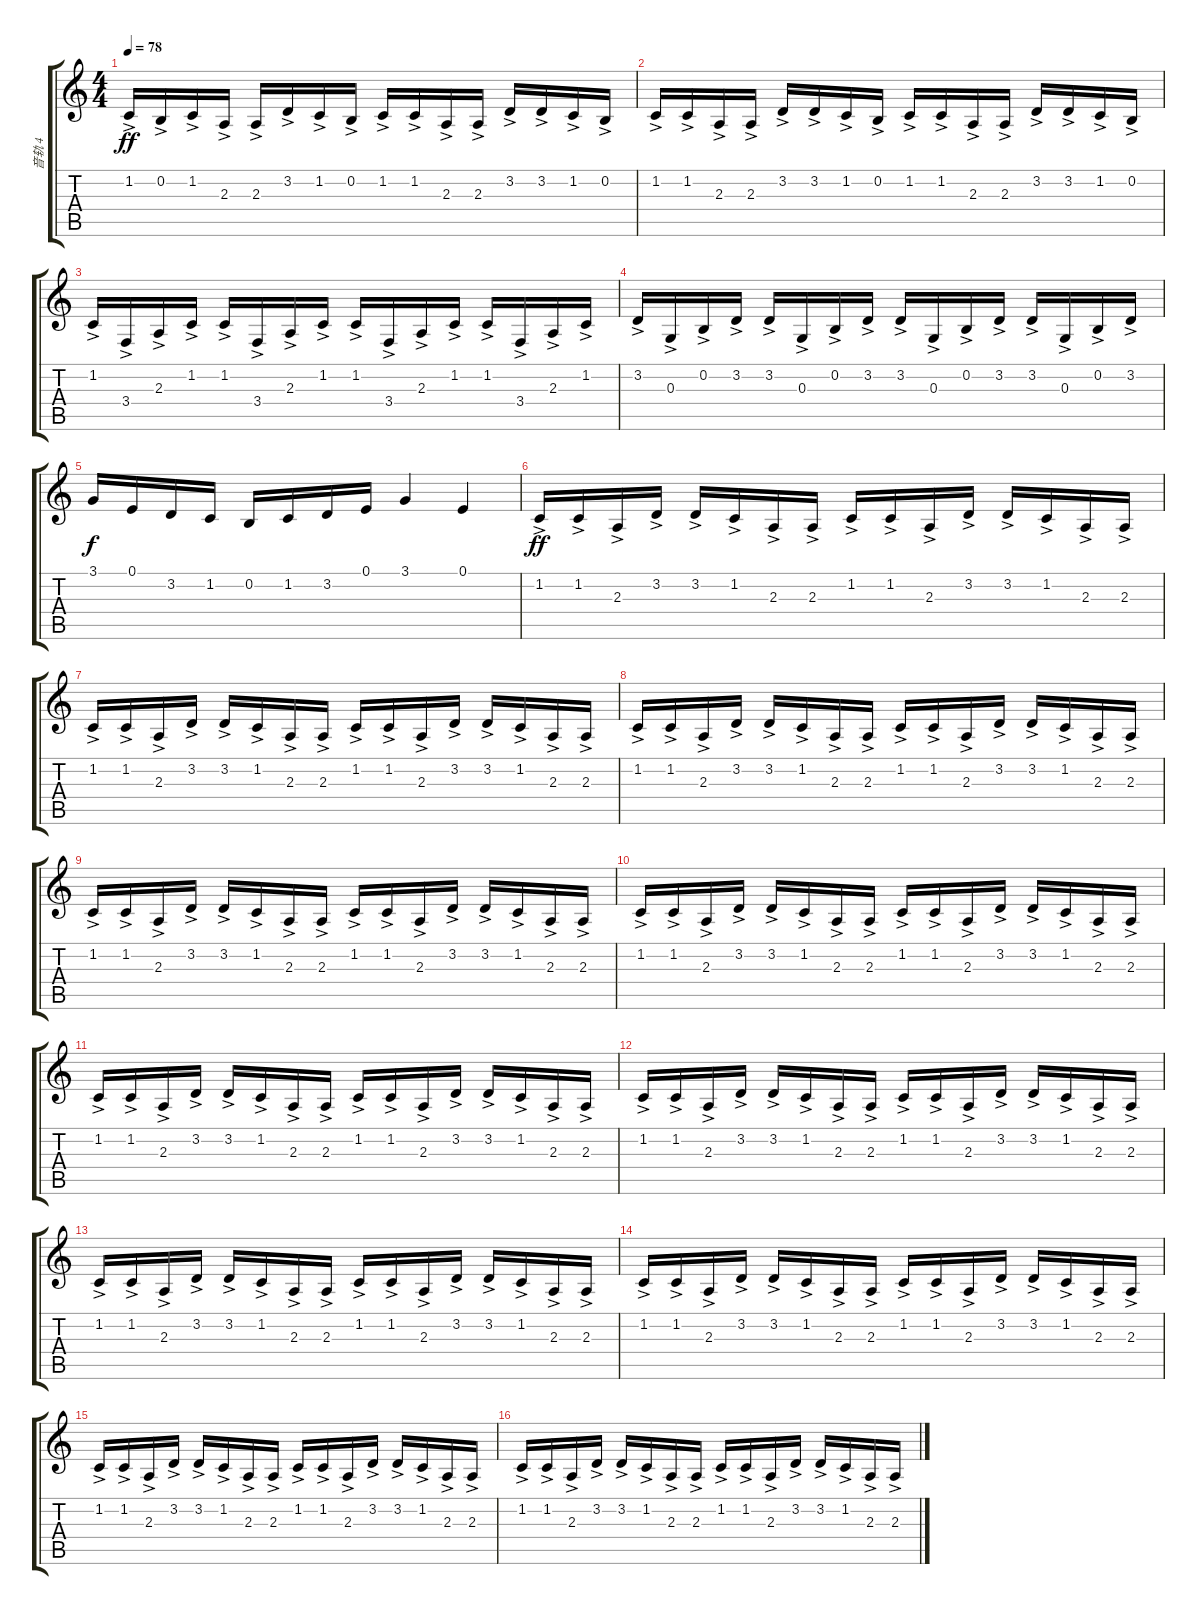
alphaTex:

\track ("音轨 4" "音轨 4") {instrument electricpiano1}
\staff {score tabs}
\tuning (E4 B3 G3 D3 A2 E2) {hide}
\ts (4 4)
\tempo 78
\clef g2
\ks c
1.2{ac}.16{dy ff} 0.2{ac}.16 1.2{ac}.16 2.3{ac}.16 2.3{ac}.16 3.2{ac}.16 1.2{ac}.16 0.2{ac}.16 1.2{ac}.16 1.2{ac}.16 2.3{ac}.16 2.3{ac}.16 3.2{ac}.16 3.2{ac}.16 1.2{ac}.16 0.2{ac}.16 |
1.2{ac}.16 1.2{ac}.16 2.3{ac}.16 2.3{ac}.16 3.2{ac}.16 3.2{ac}.16 1.2{ac}.16 0.2{ac}.16 1.2{ac}.16 1.2{ac}.16 2.3{ac}.16 2.3{ac}.16 3.2{ac}.16 3.2{ac}.16 1.2{ac}.16 0.2{ac}.16 |
1.2{ac}.16 3.4{ac}.16 2.3{ac}.16 1.2{ac}.16 1.2{ac}.16 3.4{ac}.16 2.3{ac}.16 1.2{ac}.16 1.2{ac}.16 3.4{ac}.16 2.3{ac}.16 1.2{ac}.16 1.2{ac}.16 3.4{ac}.16 2.3{ac}.16 1.2{ac}.16 |
3.2{ac}.16 0.3{ac}.16 0.2{ac}.16 3.2{ac}.16 3.2{ac}.16 0.3{ac}.16 0.2{ac}.16 3.2{ac}.16 3.2{ac}.16 0.3{ac}.16 0.2{ac}.16 3.2{ac}.16 3.2{ac}.16 0.3{ac}.16 0.2{ac}.16 3.2{ac}.16 |
3.1.16{dy f} 0.1.16 3.2.16 1.2.16 0.2.16 1.2.16 3.2.16 0.1.16 3.1.4 0.1.4 |
1.2{ac}.16{dy ff} 1.2{ac}.16 2.3{ac}.16 3.2{ac}.16 3.2{ac}.16 1.2{ac}.16 2.3{ac}.16 2.3{ac}.16 1.2{ac}.16 1.2{ac}.16 2.3{ac}.16 3.2{ac}.16 3.2{ac}.16 1.2{ac}.16 2.3{ac}.16 2.3{ac}.16 |
1.2{ac}.16 1.2{ac}.16 2.3{ac}.16 3.2{ac}.16 3.2{ac}.16 1.2{ac}.16 2.3{ac}.16 2.3{ac}.16 1.2{ac}.16 1.2{ac}.16 2.3{ac}.16 3.2{ac}.16 3.2{ac}.16 1.2{ac}.16 2.3{ac}.16 2.3{ac}.16 |
1.2{ac}.16 1.2{ac}.16 2.3{ac}.16 3.2{ac}.16 3.2{ac}.16 1.2{ac}.16 2.3{ac}.16 2.3{ac}.16 1.2{ac}.16 1.2{ac}.16 2.3{ac}.16 3.2{ac}.16 3.2{ac}.16 1.2{ac}.16 2.3{ac}.16 2.3{ac}.16 |
1.2{ac}.16 1.2{ac}.16 2.3{ac}.16 3.2{ac}.16 3.2{ac}.16 1.2{ac}.16 2.3{ac}.16 2.3{ac}.16 1.2{ac}.16 1.2{ac}.16 2.3{ac}.16 3.2{ac}.16 3.2{ac}.16 1.2{ac}.16 2.3{ac}.16 2.3{ac}.16 |
1.2{ac}.16 1.2{ac}.16 2.3{ac}.16 3.2{ac}.16 3.2{ac}.16 1.2{ac}.16 2.3{ac}.16 2.3{ac}.16 1.2{ac}.16 1.2{ac}.16 2.3{ac}.16 3.2{ac}.16 3.2{ac}.16 1.2{ac}.16 2.3{ac}.16 2.3{ac}.16 |
1.2{ac}.16 1.2{ac}.16 2.3{ac}.16 3.2{ac}.16 3.2{ac}.16 1.2{ac}.16 2.3{ac}.16 2.3{ac}.16 1.2{ac}.16 1.2{ac}.16 2.3{ac}.16 3.2{ac}.16 3.2{ac}.16 1.2{ac}.16 2.3{ac}.16 2.3{ac}.16 |
1.2{ac}.16 1.2{ac}.16 2.3{ac}.16 3.2{ac}.16 3.2{ac}.16 1.2{ac}.16 2.3{ac}.16 2.3{ac}.16 1.2{ac}.16 1.2{ac}.16 2.3{ac}.16 3.2{ac}.16 3.2{ac}.16 1.2{ac}.16 2.3{ac}.16 2.3{ac}.16 |
1.2{ac}.16 1.2{ac}.16 2.3{ac}.16 3.2{ac}.16 3.2{ac}.16 1.2{ac}.16 2.3{ac}.16 2.3{ac}.16 1.2{ac}.16 1.2{ac}.16 2.3{ac}.16 3.2{ac}.16 3.2{ac}.16 1.2{ac}.16 2.3{ac}.16 2.3{ac}.16 |
1.2{ac}.16 1.2{ac}.16 2.3{ac}.16 3.2{ac}.16 3.2{ac}.16 1.2{ac}.16 2.3{ac}.16 2.3{ac}.16 1.2{ac}.16 1.2{ac}.16 2.3{ac}.16 3.2{ac}.16 3.2{ac}.16 1.2{ac}.16 2.3{ac}.16 2.3{ac}.16 |
1.2{ac}.16 1.2{ac}.16 2.3{ac}.16 3.2{ac}.16 3.2{ac}.16 1.2{ac}.16 2.3{ac}.16 2.3{ac}.16 1.2{ac}.16 1.2{ac}.16 2.3{ac}.16 3.2{ac}.16 3.2{ac}.16 1.2{ac}.16 2.3{ac}.16 2.3{ac}.16 |
1.2{ac}.16 1.2{ac}.16 2.3{ac}.16 3.2{ac}.16 3.2{ac}.16 1.2{ac}.16 2.3{ac}.16 2.3{ac}.16 1.2{ac}.16 1.2{ac}.16 2.3{ac}.16 3.2{ac}.16 3.2{ac}.16 1.2{ac}.16 2.3{ac}.16 2.3{ac}.16
